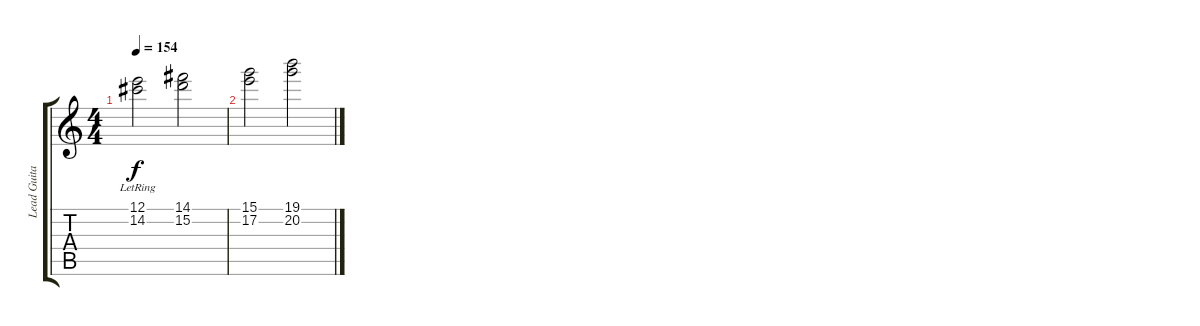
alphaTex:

\track ("Lead Guitar 1" "Lead Guita") {instrument overdrivenguitar}
\staff {score tabs}
\tuning (E4 B3 G3 D3 A2 E2) {hide}
\ts (4 4)
\tempo 154
\clef g2
\ks c
(12.1{lr} 14.2).2{dy f} (14.1 15.2).2 |
(15.1 17.2).2 (19.1 20.2).2
